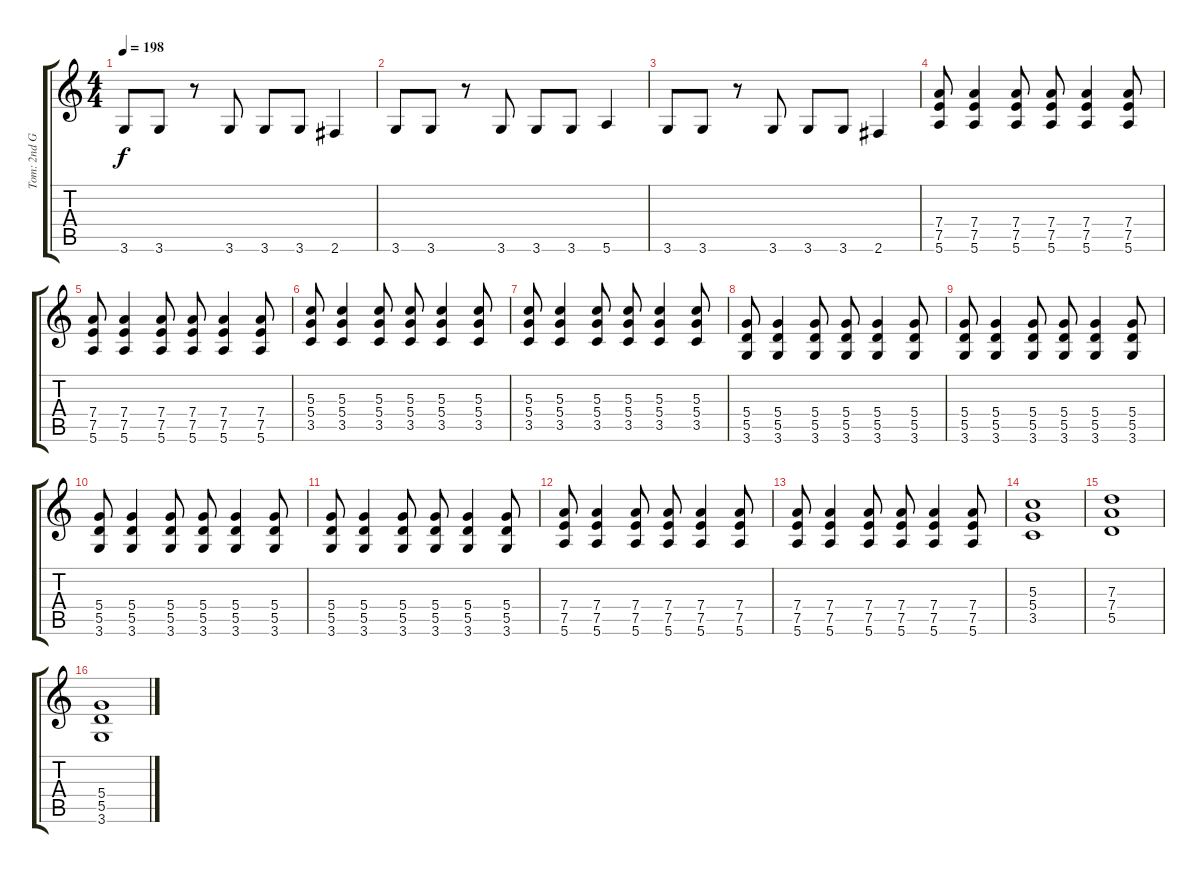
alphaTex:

\track ("Tom: 2nd Guitar" "Tom: 2nd G") {instrument distortionguitar}
\staff {score tabs}
\tuning (E4 B3 G3 D3 A2 E2) {hide}
\ts (4 4)
\tempo 198
\clef g2
\ks c
3.6.8{dy f instrument electricguitarmuted} 3.6.8 r.8 3.6.8 3.6.8 3.6.8 2.6.4{instrument overdrivenguitar} |
3.6.8{instrument electricguitarmuted} 3.6.8 r.8 3.6.8 3.6.8 3.6.8 5.6.4{instrument overdrivenguitar} |
3.6.8{instrument electricguitarmuted} 3.6.8 r.8 3.6.8 3.6.8 3.6.8 2.6.4{instrument overdrivenguitar} |
(7.4 7.5 5.6).8 (7.4 7.5 5.6).4 (7.4 7.5 5.6).8 (7.4 7.5 5.6).8 (7.4 7.5 5.6).4 (7.4 7.5 5.6).8 |
(7.4 7.5 5.6).8 (7.4 7.5 5.6).4 (7.4 7.5 5.6).8 (7.4 7.5 5.6).8 (7.4 7.5 5.6).4 (7.4 7.5 5.6).8 |
(5.3 5.4 3.5).8 (5.3 5.4 3.5).4 (5.3 5.4 3.5).8 (5.3 5.4 3.5).8 (5.3 5.4 3.5).4 (5.3 5.4 3.5).8 |
(5.3 5.4 3.5).8 (5.3 5.4 3.5).4 (5.3 5.4 3.5).8 (5.3 5.4 3.5).8 (5.3 5.4 3.5).4 (5.3 5.4 3.5).8 |
(5.4 5.5 3.6).8 (5.4 5.5 3.6).4 (5.4 5.5 3.6).8 (5.4 5.5 3.6).8 (5.4 5.5 3.6).4 (5.4 5.5 3.6).8 |
(5.4 5.5 3.6).8 (5.4 5.5 3.6).4 (5.4 5.5 3.6).8 (5.4 5.5 3.6).8 (5.4 5.5 3.6).4 (5.4 5.5 3.6).8 |
(5.4 5.5 3.6).8 (5.4 5.5 3.6).4 (5.4 5.5 3.6).8 (5.4 5.5 3.6).8 (5.4 5.5 3.6).4 (5.4 5.5 3.6).8 |
(5.4 5.5 3.6).8 (5.4 5.5 3.6).4 (5.4 5.5 3.6).8 (5.4 5.5 3.6).8 (5.4 5.5 3.6).4 (5.4 5.5 3.6).8 |
(7.4 7.5 5.6).8 (7.4 7.5 5.6).4 (7.4 7.5 5.6).8 (7.4 7.5 5.6).8 (7.4 7.5 5.6).4 (7.4 7.5 5.6).8 |
(7.4 7.5 5.6).8 (7.4 7.5 5.6).4 (7.4 7.5 5.6).8 (7.4 7.5 5.6).8 (7.4 7.5 5.6).4 (7.4 7.5 5.6).8 |
(5.3 5.4 3.5).1 |
(7.3 7.4 5.5).1 |
(5.4 5.5 3.6).1{volume 0}
